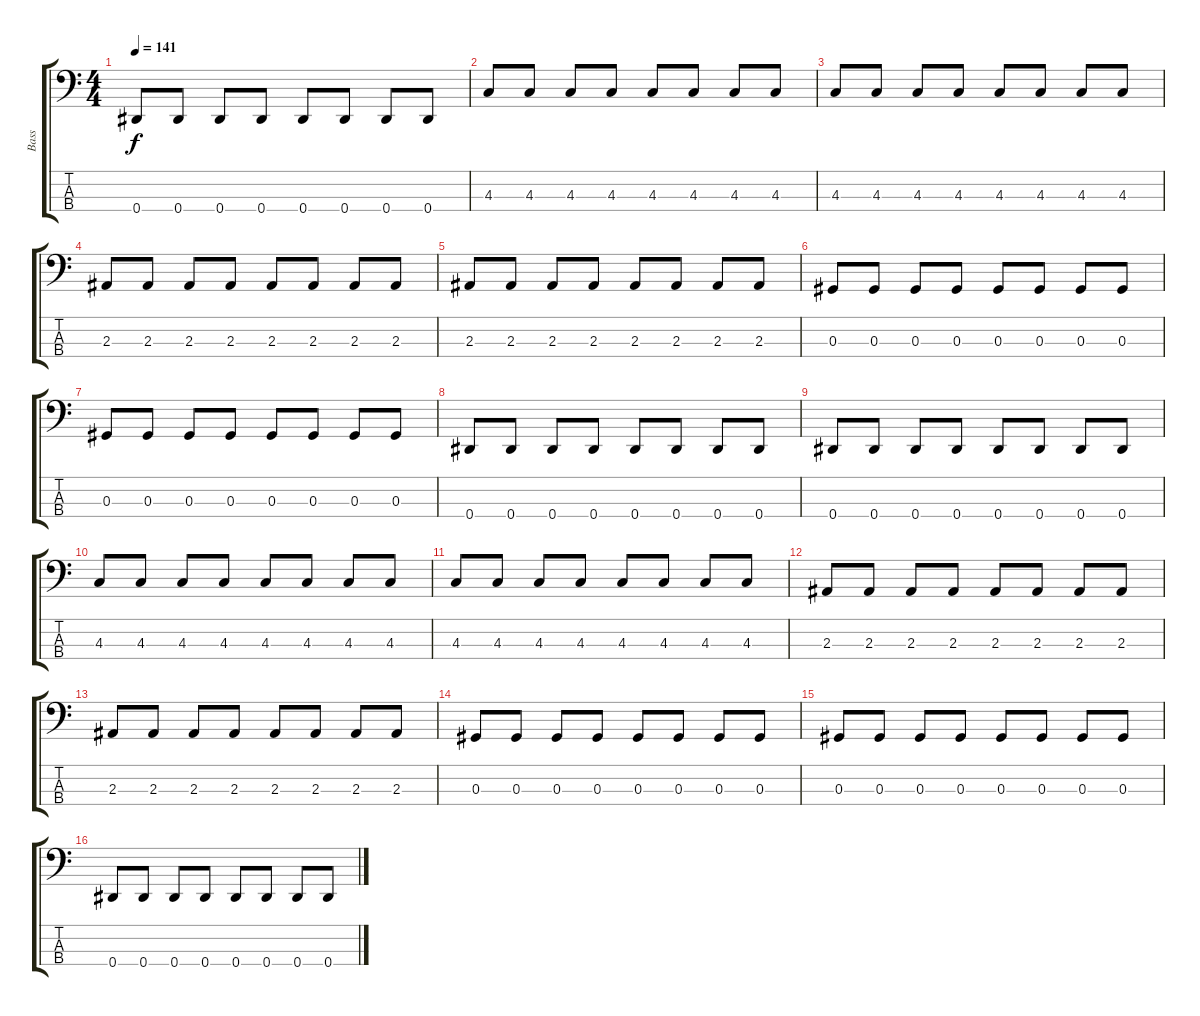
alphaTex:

\track ("Bass" "Bass") {instrument electricbassfinger}
\staff {score tabs}
\tuning (Gb2 Db2 Ab1 Eb1) {hide}
\ts (4 4)
\tempo 141
\clef f4
\ks c
0.4.8{dy f} 0.4.8 0.4.8 0.4.8 0.4.8 0.4.8 0.4.8 0.4.8 |
4.3.8 4.3.8 4.3.8 4.3.8 4.3.8 4.3.8 4.3.8 4.3.8 |
4.3.8 4.3.8 4.3.8 4.3.8 4.3.8 4.3.8 4.3.8 4.3.8 |
2.3.8 2.3.8 2.3.8 2.3.8 2.3.8 2.3.8 2.3.8 2.3.8 |
2.3.8 2.3.8 2.3.8 2.3.8 2.3.8 2.3.8 2.3.8 2.3.8 |
0.3.8 0.3.8 0.3.8 0.3.8 0.3.8 0.3.8 0.3.8 0.3.8 |
0.3.8 0.3.8 0.3.8 0.3.8 0.3.8 0.3.8 0.3.8 0.3.8 |
0.4.8 0.4.8 0.4.8 0.4.8 0.4.8 0.4.8 0.4.8 0.4.8 |
0.4.8 0.4.8 0.4.8 0.4.8 0.4.8 0.4.8 0.4.8 0.4.8 |
4.3.8 4.3.8 4.3.8 4.3.8 4.3.8 4.3.8 4.3.8 4.3.8 |
4.3.8 4.3.8 4.3.8 4.3.8 4.3.8 4.3.8 4.3.8 4.3.8 |
2.3.8 2.3.8 2.3.8 2.3.8 2.3.8 2.3.8 2.3.8 2.3.8 |
2.3.8 2.3.8 2.3.8 2.3.8 2.3.8 2.3.8 2.3.8 2.3.8 |
0.3.8 0.3.8 0.3.8 0.3.8 0.3.8 0.3.8 0.3.8 0.3.8 |
0.3.8 0.3.8 0.3.8 0.3.8 0.3.8 0.3.8 0.3.8 0.3.8 |
0.4.8 0.4.8 0.4.8 0.4.8 0.4.8 0.4.8 0.4.8 0.4.8
